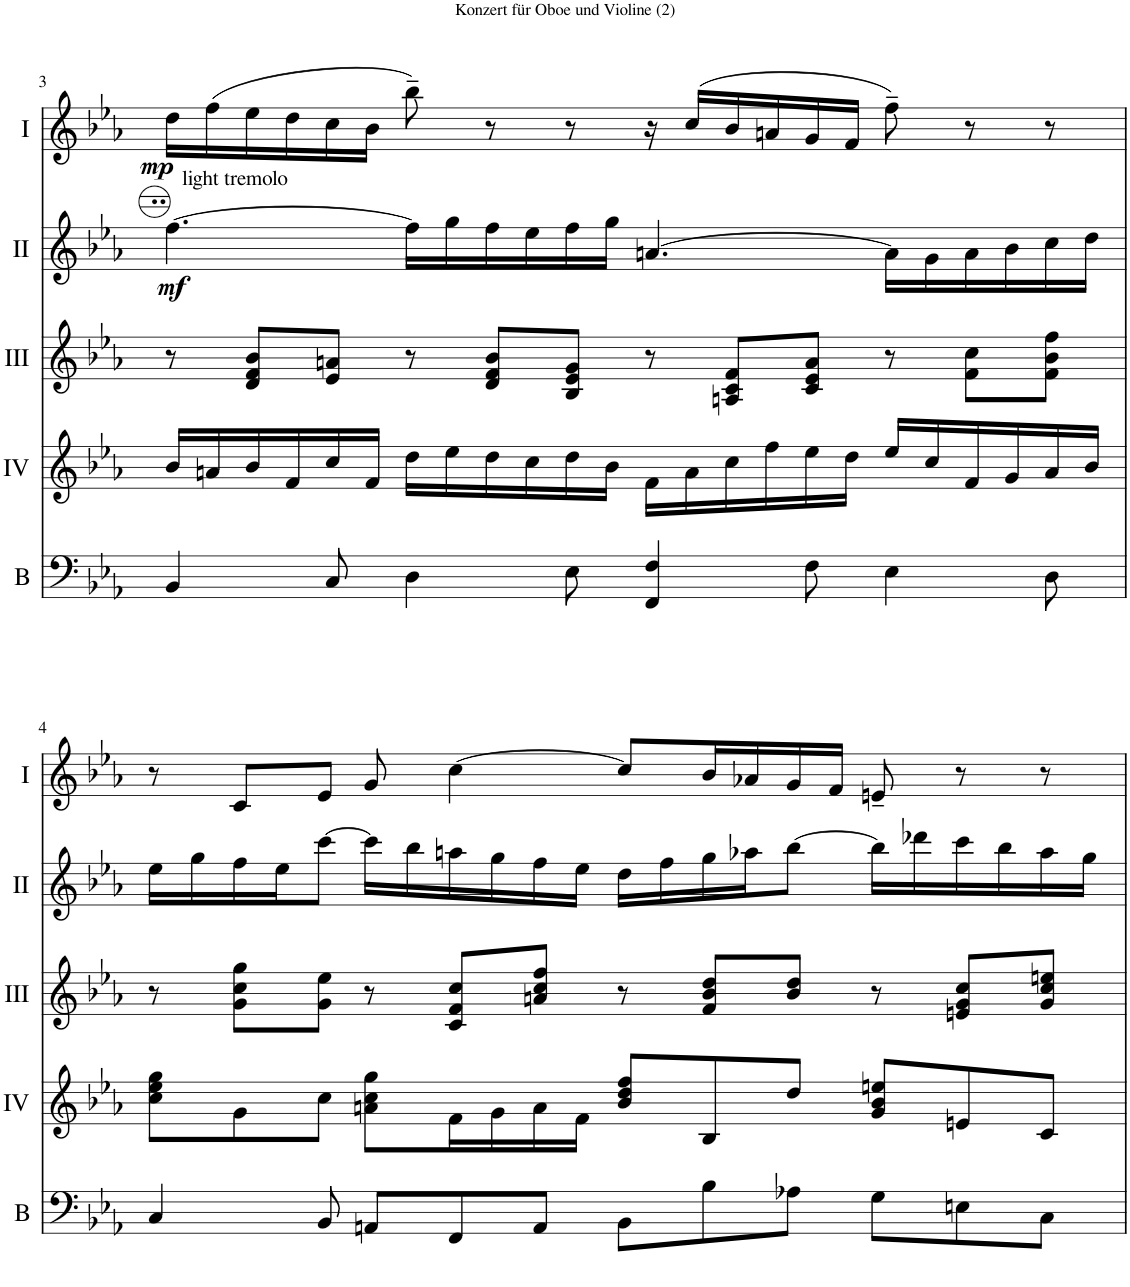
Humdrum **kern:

**kern	**kern	**kern	**kern	**dynam	**kern	**dynam
*part5	*part4	*part3	*part2	*part2	*part1	*part1
*staff5	*staff4	*staff3	*staff2	*staff2	*staff1	*staff1
*I"Basson	*I"Acc. 4	*I"Acc. 3	*I"Acc. 2	*	*I"Acc. 1	*
*I'B	*	*	*	*	*	*
!!LO:PB:g=z
*clefF4	*clefG2	*clefG2	*clefG2	*	*clefG2	*
*Trd7c12	*Trd7c12	*	*	*	*	*
*k[b-e-a-]	*k[b-e-a-]	*k[b-e-a-]	*k[b-e-a-]	*	*k[b-e-a-]	*
*M12/8	*M12/8	*M12/8	*M12/8	*	*M12/8	*
=3	=3	=3	=3	=3	=3	=3
!	!	!	!LO:TX:a:t=light tremolo	!	!	!
!	!	!	!	!LO:DY:b	!	!LO:DY:b
4BB-/	16b-/LL	8r	[4.ff\	mf	16dd\LL	mp
.	16an/	.	.	.	(16ff\	.
.	16b-/	8d/ 8f/ 8b-/L	.	.	16ee-\	.
.	16f/	.	.	.	16dd\	.
8C/	16cc/	8e-/ 8an/J	.	.	16cc\	.
.	16f/JJ	.	.	.	16b-\JJ	.
4D\	16dd\LL	8r	16ff\LL]	.	8bb-~\)	.
.	16ee-\	.	16gg\	.	.	.
.	16dd\	8d/ 8f/ 8b-/L	16ff\	.	8r	.
.	16cc\	.	16ee-\	.	.	.
8E-\	16dd\	8B-/ 8e-/ 8g/J	16ff\	.	8r	.
.	16b-\JJ	.	16gg\JJ	.	.	.
4FF/ 4F/	16f\LL	8r	[4.an/	.	16r	.
.	16a\	.	.	.	(16cc/LL	.
.	16cc\	8An/ 8c/ 8f/L	.	.	16b-/	.
.	16ff\	.	.	.	16an/	.
8F\	16ee-\	8c/ 8e-/ 8a/J	.	.	16g/	.
.	16dd\JJ	.	.	.	16f/JJ	.
4E-\	16ee-/LL	8r	16a\LL]	.	8ff~\)	.
.	16cc/	.	16g\	.	.	.
.	16f/	8f\ 8cc\L	16a\	.	8r	.
.	16g/	.	16b-\	.	.	.
8D\	16a/	8f\ 8b-\ 8ff\J	16cc\	.	8r	.
.	16b-/JJ	.	16dd\JJ	.	.	.
!!LO:LB:g=z
=4	=4	=4	=4	=4	=4	=4
4C/	8cc\ 8ee-\ 8gg\L	8r	16ee-\LL	.	8r	.
.	.	.	16gg\	.	.	.
.	8g\	8g\ 8cc\ 8gg\L	16ff\	.	8c/L	.
.	.	.	16ee-\J	.	.	.
8BB-/	8cc\J	8g\ 8ee-\J	[8ccc\J	.	8e-/J	.
8AAn/L	8an\ 8cc\ 8gg\L	8r	16ccc\LL]	.	8g/	.
.	.	.	16bb-\	.	.	.
8FF/	16f\L	8c/ 8f/ 8cc/L	16aan\	.	[4cc\	.
.	16g\	.	16gg\	.	.	.
8AA/J	16a\	8an/ 8cc/ 8ff/J	16ff\	.	.	.
.	16f\JJ	.	16ee-\JJ	.	.	.
8BB-\L	8b-/ 8dd/ 8ff/L	8r	16dd\LL	.	8cc/L]	.
.	.	.	16ff\	.	.	.
8B-\	8B-/	8f/ 8b-/ 8dd/L	16gg\	.	16b-/L	.
.	.	.	16aa-X\J	.	16a-X/	.
8A-X\J	8dd/J	8b-/ 8dd/J	[8bb-\J	.	16g/	.
.	.	.	.	.	16f/JJ	.
8G\L	8g/ 8b-/ 8een/L	8r	16bb-\LL]	.	8en~/	.
.	.	.	16ddd-X\	.	.	.
8En\	8en/	8en/ 8g/ 8cc/L	16ccc\	.	8r	.
.	.	.	16bb-\	.	.	.
8C\J	8c/J	8g/ 8cc/ 8een/J	16aa-\	.	8r	.
.	.	.	16gg\JJ	.	.	.
=	=	=	=	=	=	=
*-	*-	*-	*-	*-	*-	*-
